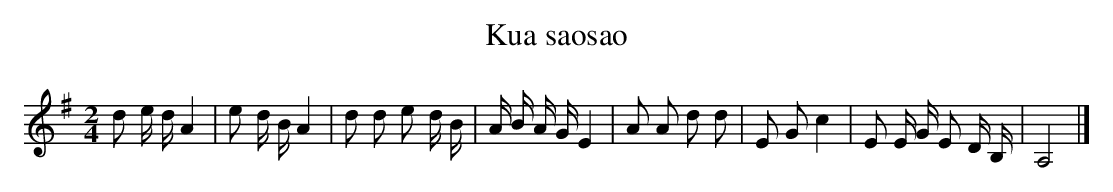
X:1
T: Kua saosao
L: 1/16
M: 2/4
K: G
d2 e dA4 [I:setbarnb 1]|
e2 d BA4 |
d2 d2 e2 d B |
A B A GE4 |
A2 A2 d2 d2 |
E2 G2c4 |
E2 E G E2 D B, |
A,8 |]
